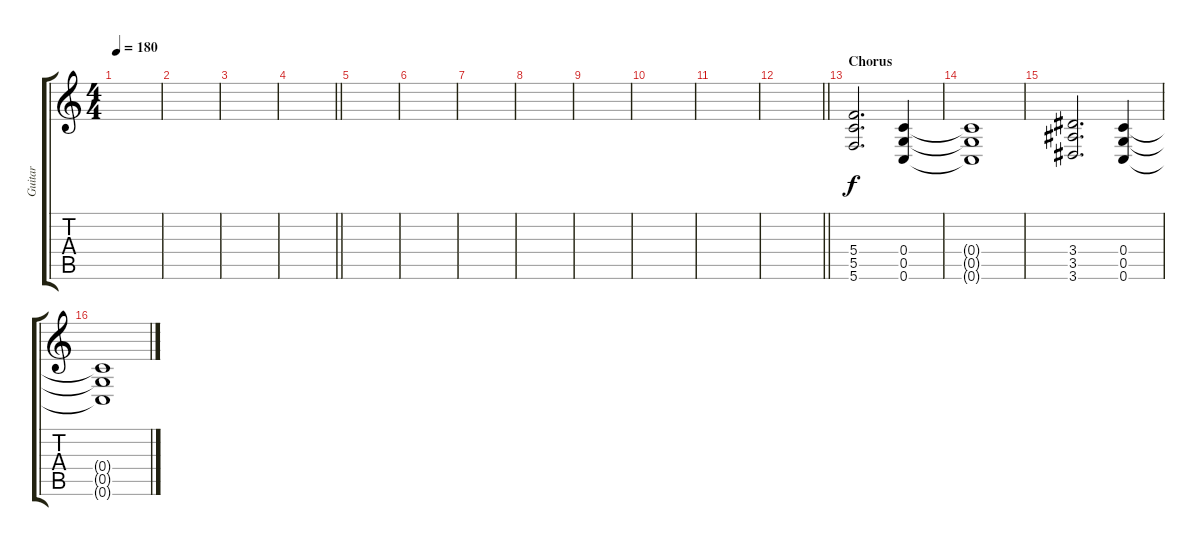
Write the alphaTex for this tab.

\track ("Guitar" "Guitar") {instrument distortionguitar}
\staff {score tabs}
\tuning (D4 A3 F3 C3 G2 C2) {hide}
\ts (4 4)
\tempo 180
\clef g2
\ks c
|
|
|
\barLineRight lightlight
|
|
|
|
|
|
|
|
\barLineRight lightlight
|
\section ("" "Chorus")
(5.4 5.5 5.6).2{d} (0.4 0.5 0.6).4 |
(0.4{t} 0.5{t} 0.6{t}).1 |
(3.4 3.5 3.6).2{d} (0.4 0.5 0.6).4 |
(0.4{t} 0.5{t} 0.6{t}).1
